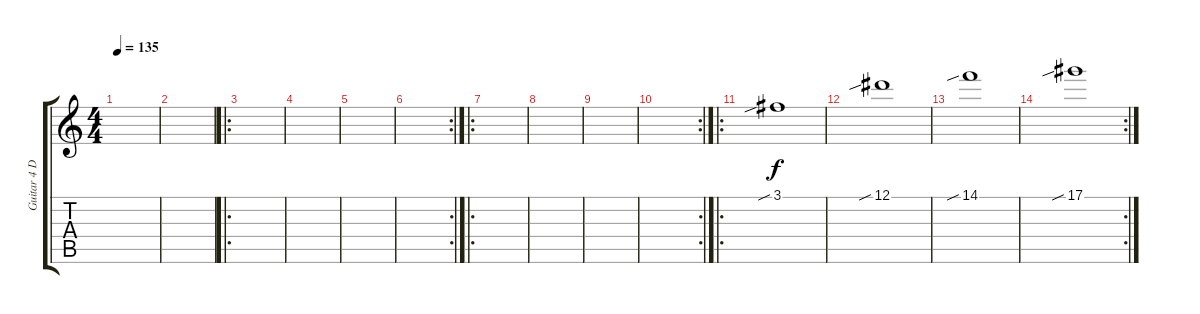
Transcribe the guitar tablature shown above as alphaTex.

\track ("Guitar 4 Dist." "Guitar 4 D") {instrument distortionguitar}
\staff {score tabs}
\tuning (Eb4 Bb3 Gb3 Db3 Ab2 Eb2) {hide}
\ts (4 4)
\tempo 135
\clef g2
\ks c
|
|
\ro
|
|
|
\rc 2
|
\ro
|
|
|
\rc 2
|
\ro
3.1{sib}.1 |
12.1{sib}.1 |
14.1{sib}.1 |
\rc 2
17.1{sib}.1
